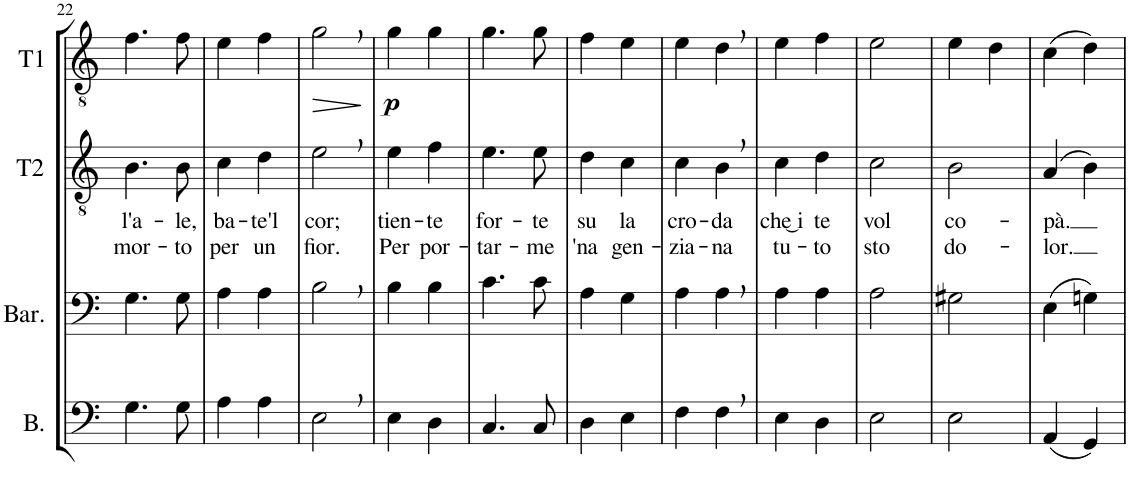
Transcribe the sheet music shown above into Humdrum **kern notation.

**kern	**kern	**kern	**text	**text	**kern	**dynam
*part4	*part3	*part2	*part2	*part2	*part1	*part1
*staff4	*staff3	*staff2	*staff2	*staff2	*staff1	*staff1
*I"Basso	*I"Baritono	*I"Tenore II	*	*	*I"Tenore I	*
*I'B.	*I'Bar.	*I'T2	*	*	*I'T1	*
!!LO:PB:g=z
*clefF4	*clefF4	*clefGv2	*	*	*clefGv2	*
*k[]	*k[]	*k[]	*	*	*k[]	*
*M2/4	*M2/4	*M2/4	*	*	*M2/4	*
=22	=22	=22	=22	=22	=22	=22
!	!	!	!LO:LY:b	!LO:LY:b	!	!
4.G\	4.G\	4.B\	l'a-	mor-	4.f\	.
!	!	!	!LO:LY:b	!LO:LY:b	!	!
8G\	8G\	8B\	-le,	-to	8f\	.
=23	=23	=23	=23	=23	=23	=23
!	!	!	!LO:LY:b	!LO:LY:b	!	!
4A\	4A\	4c\	ba-	per	4e\	.
!	!	!	!LO:LY:b	!LO:LY:b	!	!
4A\	4A\	4d\	-te'l	un	4f\	.
=24	=24	=24	=24	=24	=24	=24
!	!	!	!LO:LY:b	!LO:LY:b	!	!LO:HP:b
2E,\	2B,\	2e,\	cor;	fior.	2g,\	>
.	.	.	.	.	.	]
=25	=25	=25	=25	=25	=25	=25
!	!	!	!LO:LY:b	!LO:LY:b	!	!LO:DY:b
4E\	4B\	4e\	tien-	Per	4g\	p
!	!	!	!LO:LY:b	!LO:LY:b	!	!
4D\	4B\	4f\	-te	por-	4g\	.
=26	=26	=26	=26	=26	=26	=26
!	!	!	!LO:LY:b	!LO:LY:b	!	!
4.C/	4.c\	4.e\	for-	-tar-	4.g\	.
!	!	!	!LO:LY:b	!LO:LY:b	!	!
8C/	8c\	8e\	-te	-me	8g\	.
=27	=27	=27	=27	=27	=27	=27
!	!	!	!LO:LY:b	!LO:LY:b	!	!
4D\	4A\	4d\	su	'na	4f\	.
!	!	!	!LO:LY:b	!LO:LY:b	!	!
4E\	4G\	4c\	la	gen-	4e\	.
=28	=28	=28	=28	=28	=28	=28
!	!	!	!LO:LY:b	!LO:LY:b	!	!
4F\	4A\	4c\	cro-	-zia-	4e\	.
!	!	!	!LO:LY:b	!LO:LY:b	!	!
4F,\	4A,\	4B,\	-da	-na	4d,\	.
=29	=29	=29	=29	=29	=29	=29
!	!	!	!LO:LY:b	!LO:LY:b	!	!
4E\	4A\	4c\	che͜ i	tu-	4e\	.
!	!	!	!LO:LY:b	!LO:LY:b	!	!
4D\	4A\	4d\	te	-to	4f\	.
=30	=30	=30	=30	=30	=30	=30
!	!	!	!LO:LY:b	!LO:LY:b	!	!
2E\	2A\	2c\	vol	sto	2e\	.
=31	=31	=31	=31	=31	=31	=31
!	!	!	!LO:LY:b	!LO:LY:b	!	!
2E\	2G#X\	2B\	co-	do-	4e\	.
.	.	.	.	.	4d\	.
=32	=32	=32	=32	=32	=32	=32
!	!	!	!LO:LY:b	!LO:LY:b	!	!
(4AA/	(4E\	(4A/	-pà.	-lor.	(4c\	.
4GG/)	4Gn\)	4B\)	.	.	4d\)	.
=	=	=	=	=	=	=
*-	*-	*-	*-	*-	*-	*-
